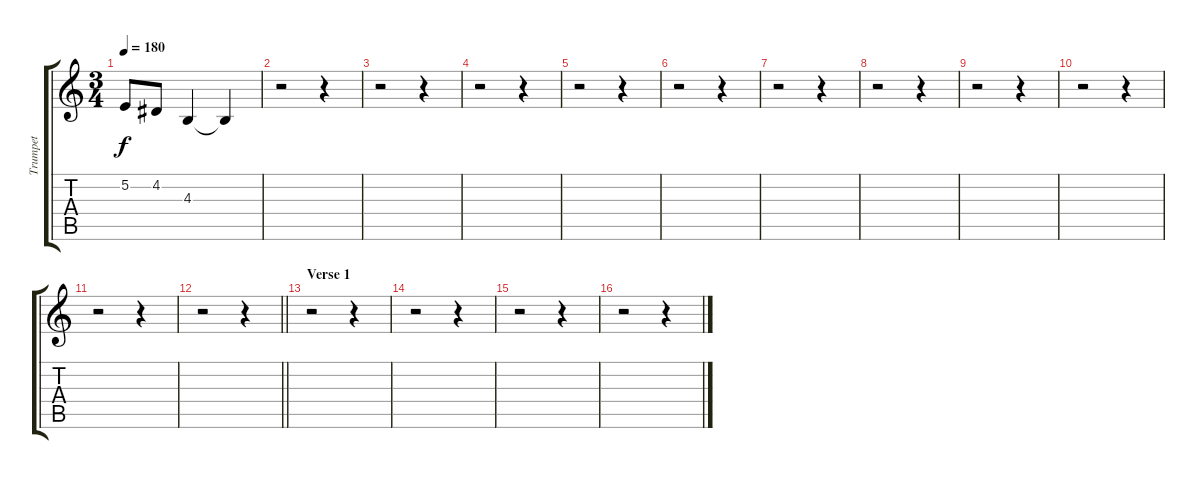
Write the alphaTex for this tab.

\track ("Trumpet" "Trumpet") {instrument trumpet}
\staff {score tabs}
\tuning (E4 B3 G3 D3 A2 E2) {hide}
\ts (3 4)
\tempo 180
\clef g2
\ks c
5.2.8{dy f} 4.2.8 4.3.4 4.3{t}.4 |
r.2 r.4 |
r.2 r.4 |
r.2 r.4 |
r.2 r.4 |
r.2 r.4 |
r.2 r.4 |
r.2 r.4 |
r.2 r.4 |
r.2 r.4 |
r.2 r.4 |
\barLineRight lightlight
r.2 r.4 |
\section ("" "Verse 1")
r.2 r.4 |
r.2 r.4 |
r.2 r.4 |
r.2 r.4
